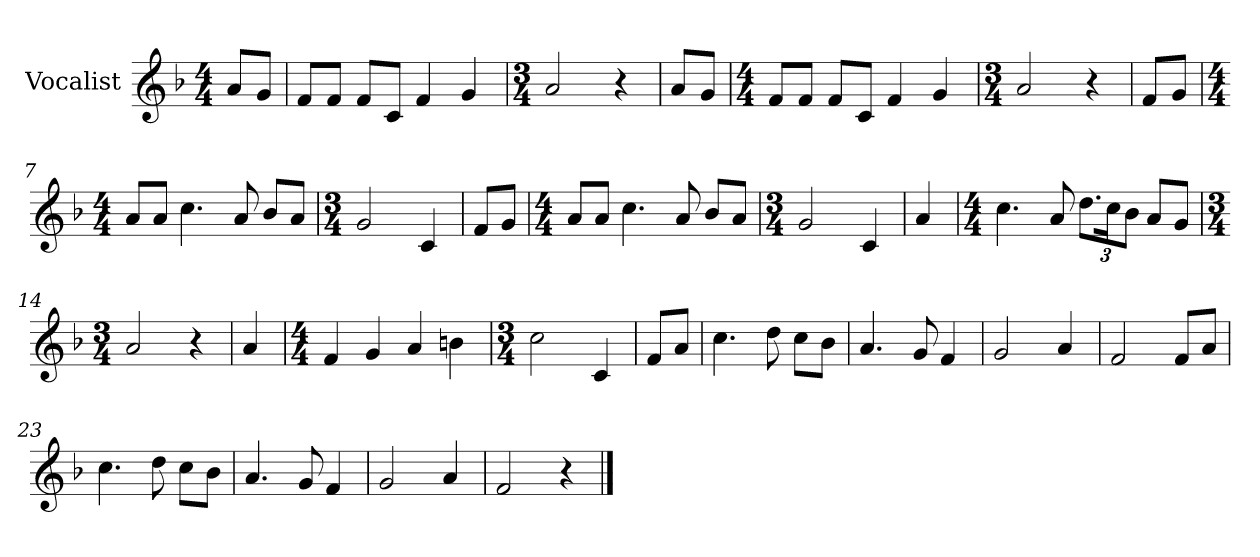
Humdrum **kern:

**kern
*part1
*staff1
*I"Vocalist
*k[b-]
*F:
*M4/4
=
8aL
8gJ
=1
8fL
8fJ
8fL
8cJ
4f
4g
=2
*M3/4
2a
4r
=3
8aL
8gJ
=4
*M4/4
8fL
8fJ
8fL
8cJ
4f
4g
=5
*M3/4
2a
4r
=6
8fL
8gJ
=7
*M4/4
8aL
8aJ
4.cc
8a
8b-L
8aJ
=8
*M3/4
2g
4c
=9
8fL
8gJ
=10
*M4/4
8aL
8aJ
4.cc
8a
8b-L
8aJ
=11
*M3/4
2g
4c
=12
4a
=13
*M4/4
4.cc
8a
12.ddL
24ccK
12b-J
8aL
8gJ
=14
*M3/4
2a
4r
=15
4a
=16
*M4/4
4f
4g
4a
4bn
=17
*M3/4
2cc
4c
=18
8fL
8aJ
=19
4.cc
8dd
8ccL
8b-J
=20
4.a
8g
4f
=21
2g
4a
=22
2f
8fL
8aJ
=23
4.cc
8dd
8ccL
8b-J
=24
4.a
8g
4f
=25
2g
4a
=26
2f
4r
==
*-
